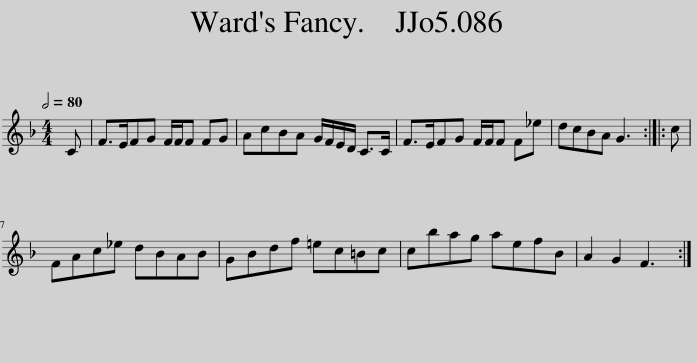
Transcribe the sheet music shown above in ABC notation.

X:1
L:1/8
Q:1/2=80
M:4/4
I:linebreak $
K:F
V:1 treble
V:1
 C | F>EFG F/F/F FG | AcBA G/F/E/D/ C>C | F>EFG F/F/F F_e | dcBA G3 :: %5
 c |$ FAc_e dBAB | GBdf =ec=Bc | cbag aefB | A2 G2 F3 :| %10
